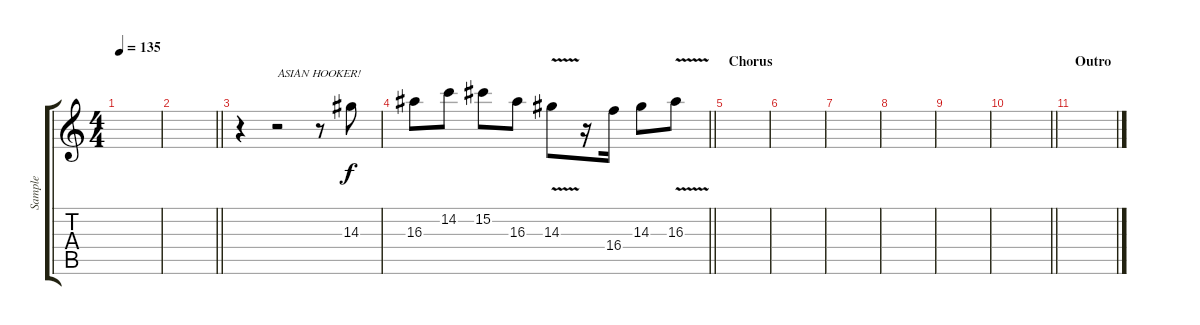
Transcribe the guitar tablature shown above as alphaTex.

\track ("Sample" "Sample") {instrument acousticguitarnylon}
\staff {score tabs}
\tuning (Eb4 Bb3 Gb3 Db3 Ab2 Eb2) {hide}
\ts (4 4)
\tempo 135
\clef g2
\ks c
|
\barLineRight lightlight
|
r.4 r.2{txt "ASIAN HOOKER!"} r.8 14.3.8 |
\barLineRight lightlight
16.3.8 14.2.8 15.2.8 16.3.8 14.3{v}.8 r.16 16.4.16 14.3.8 16.3{v}.8 |
\section ("" "Chorus")
|
|
|
|
|
\barLineRight lightlight
|
\section ("" "Outro")
